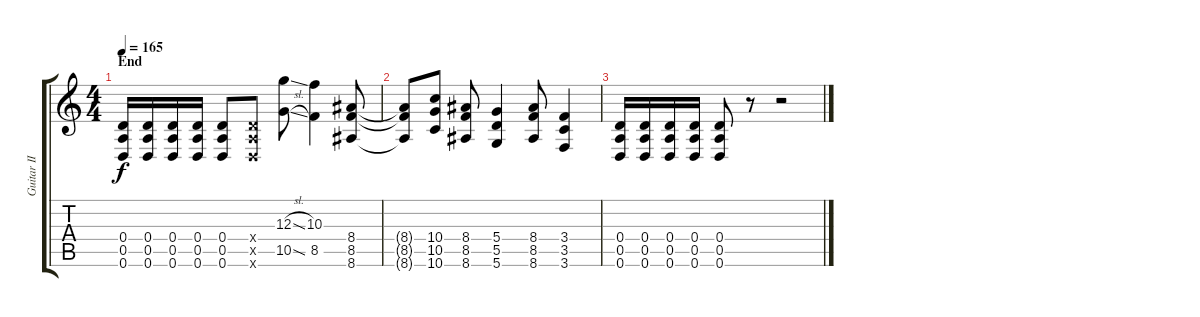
\track ("Guitar II (Left)" "Guitar II ") {instrument distortionguitar}
\staff {score tabs}
\tuning (E4 B3 G3 D3 A2 D2) {hide}
\ts (4 4)
\section ("" "End")
\tempo 165
\clef g2
\ks c
(0.4 0.5 0.6).16{dy f} (0.4 0.5 0.6).16 (0.4 0.5 0.6).16 (0.4 0.5 0.6).16 (0.4 0.5 0.6).8 (0.4{x} 0.5{x} 0.6{x}).8 (12.3{sl} 10.5{sl}).8 (10.3 8.5).4 (8.4 8.5 8.6).8 |
(8.4{t} 8.5{t} 8.6{t}).8 (10.4 10.5 10.6).8 (8.4 8.5 8.6).8 (5.4 5.5 5.6).4 (8.4 8.5 8.6).8 (3.4 3.5 3.6).4 |
(0.4 0.5 0.6).16 (0.4 0.5 0.6).16 (0.4 0.5 0.6).16 (0.4 0.5 0.6).16 (0.4 0.5 0.6).8 r.8 r.2
